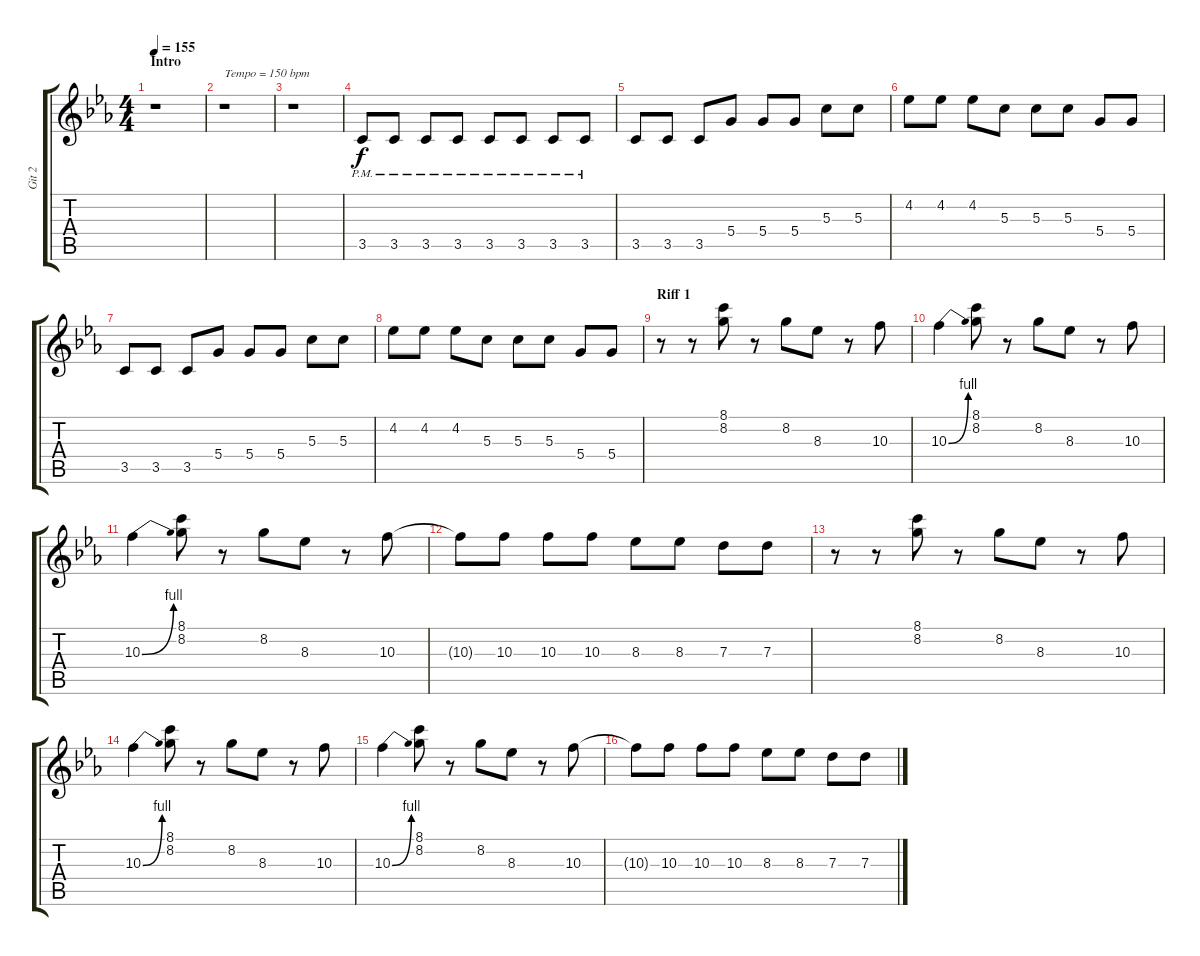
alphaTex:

\track ("Git 2" "Git 2") {instrument distortionguitar}
\staff {score tabs}
\tuning (E4 B3 G3 D3 A2 E2) {hide}
\ts (4 4)
\section ("" "Intro")
\tempo 155
\clef g2
\ks cminor
r.1{dy f} |
r.1{txt "Tempo = 150 bpm"} |
r.1 |
3.5{pm}.8 3.5{pm}.8 3.5{pm}.8 3.5{pm}.8 3.5{pm}.8 3.5{pm}.8 3.5{pm}.8 3.5{pm}.8 |
3.5.8 3.5.8 3.5.8 5.4.8 5.4.8 5.4.8 5.3.8 5.3.8 |
4.2.8 4.2.8 4.2.8 5.3.8 5.3.8 5.3.8 5.4.8 5.4.8 |
3.5.8 3.5.8 3.5.8 5.4.8 5.4.8 5.4.8 5.3.8 5.3.8 |
4.2.8 4.2.8 4.2.8 5.3.8 5.3.8 5.3.8 5.4.8 5.4.8 |
\section ("" "Riff 1")
r.8 r.8 (8.1 8.2).8 r.8 8.2.8 8.3.8 r.8 10.3.8 |
10.3{be (bend 0 0 60 4)}.4 (8.1 8.2).8 r.8 8.2.8 8.3.8 r.8 10.3.8 |
10.3{be (bend 0 0 60 4)}.4 (8.1 8.2).8 r.8 8.2.8 8.3.8 r.8 10.3.8 |
10.3{t}.8 10.3.8 10.3.8 10.3.8 8.3.8 8.3.8 7.3.8 7.3.8 |
r.8 r.8 (8.1 8.2).8 r.8 8.2.8 8.3.8 r.8 10.3.8 |
10.3{be (bend 0 0 60 4)}.4 (8.1 8.2).8 r.8 8.2.8 8.3.8 r.8 10.3.8 |
10.3{be (bend 0 0 60 4)}.4 (8.1 8.2).8 r.8 8.2.8 8.3.8 r.8 10.3.8 |
10.3{t}.8 10.3.8 10.3.8 10.3.8 8.3.8 8.3.8 7.3.8 7.3.8
